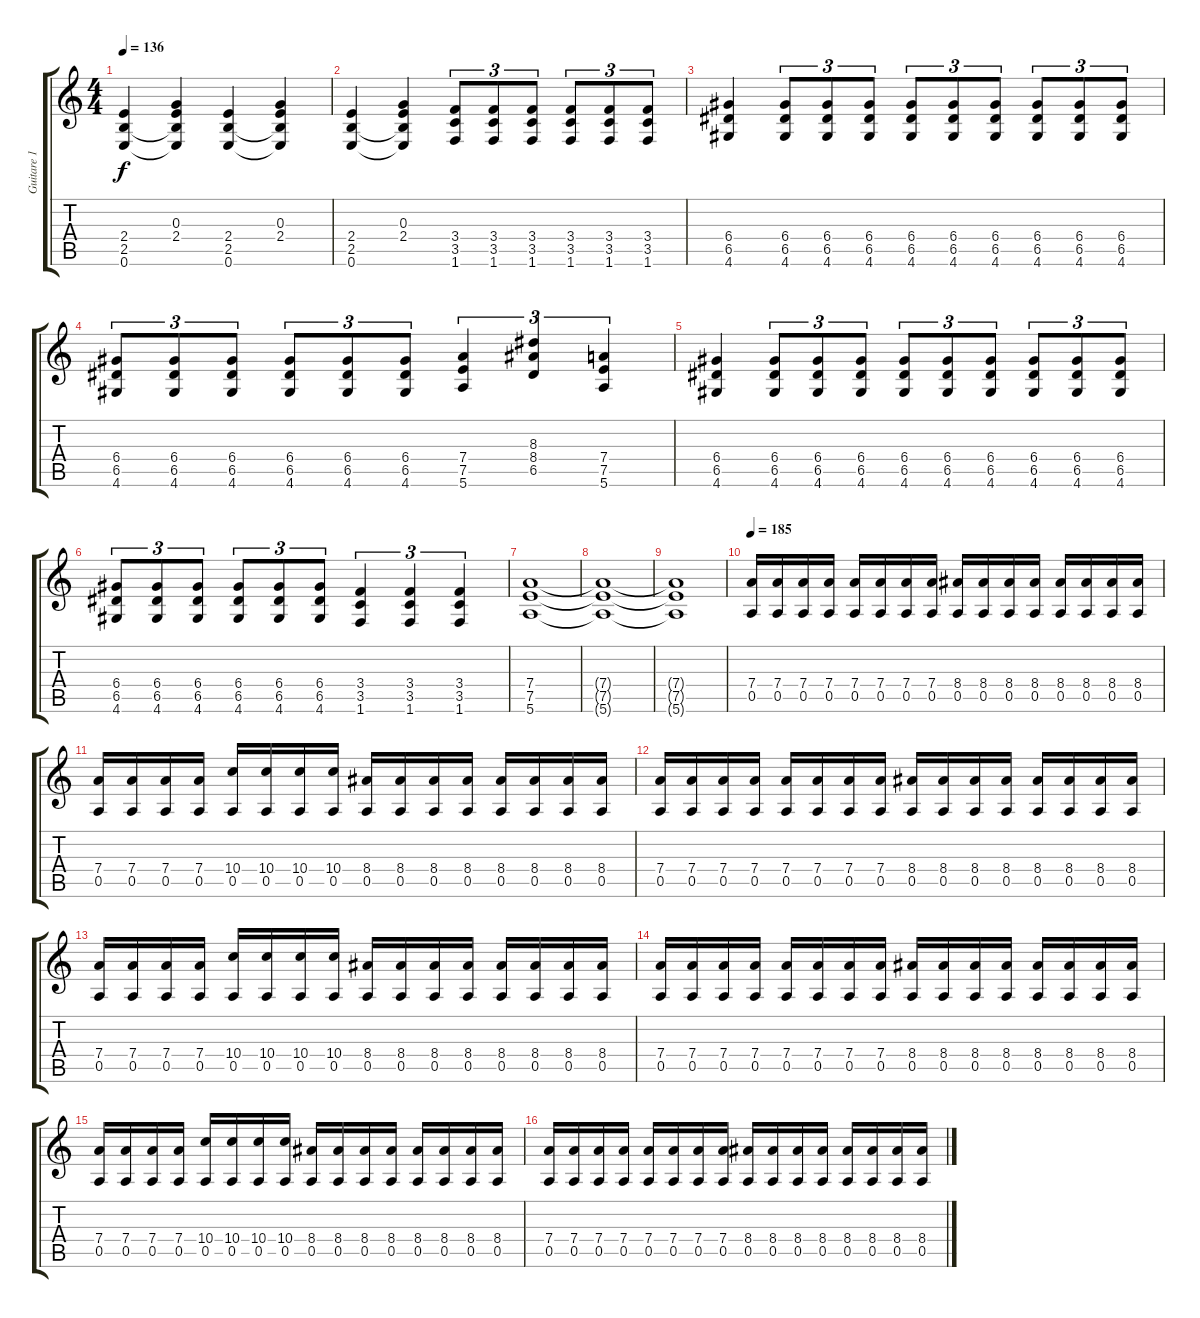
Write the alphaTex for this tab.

\track ("Guitare 1" "Guitare 1") {instrument distortionguitar}
\staff {score tabs}
\tuning (E4 B3 G3 D3 A2 E2) {hide}
\ts (4 4)
\tempo 136
\clef g2
\ks c
(2.4 2.5 0.6).4{dy f} (0.3 2.4 2.5{t} 0.6{t}).4 (2.4 2.5 0.6).4 (0.3 2.4 2.5{t} 0.6{t}).4 |
(2.4 2.5 0.6).4 (0.3 2.4 2.5{t} 0.6{t}).4 (3.4 3.5 1.6).8{tu (3 2)} (3.4 3.5 1.6).8{tu (3 2)} (3.4 3.5 1.6).8{tu (3 2)} (3.4 3.5 1.6).8{tu (3 2)} (3.4 3.5 1.6).8{tu (3 2)} (3.4 3.5 1.6).8{tu (3 2)} |
(6.4 6.5 4.6).4 (6.4 6.5 4.6).8{tu (3 2)} (6.4 6.5 4.6).8{tu (3 2)} (6.4 6.5 4.6).8{tu (3 2)} (6.4 6.5 4.6).8{tu (3 2)} (6.4 6.5 4.6).8{tu (3 2)} (6.4 6.5 4.6).8{tu (3 2)} (6.4 6.5 4.6).8{tu (3 2)} (6.4 6.5 4.6).8{tu (3 2)} (6.4 6.5 4.6).8{tu (3 2)} |
(6.4 6.5 4.6).8{tu (3 2)} (6.4 6.5 4.6).8{tu (3 2)} (6.4 6.5 4.6).8{tu (3 2)} (6.4 6.5 4.6).8{tu (3 2)} (6.4 6.5 4.6).8{tu (3 2)} (6.4 6.5 4.6).8{tu (3 2)} (7.4 7.5 5.6).4{tu (3 2)} (8.3 8.4 6.5).4{tu (3 2)} (7.4 7.5 5.6).4{tu (3 2)} |
(6.4 6.5 4.6).4 (6.4 6.5 4.6).8{tu (3 2)} (6.4 6.5 4.6).8{tu (3 2)} (6.4 6.5 4.6).8{tu (3 2)} (6.4 6.5 4.6).8{tu (3 2)} (6.4 6.5 4.6).8{tu (3 2)} (6.4 6.5 4.6).8{tu (3 2)} (6.4 6.5 4.6).8{tu (3 2)} (6.4 6.5 4.6).8{tu (3 2)} (6.4 6.5 4.6).8{tu (3 2)} |
(6.4 6.5 4.6).8{tu (3 2)} (6.4 6.5 4.6).8{tu (3 2)} (6.4 6.5 4.6).8{tu (3 2)} (6.4 6.5 4.6).8{tu (3 2)} (6.4 6.5 4.6).8{tu (3 2)} (6.4 6.5 4.6).8{tu (3 2)} (3.4 3.5 1.6).4{tu (3 2)} (3.4 3.5 1.6).4{tu (3 2)} (3.4 3.5 1.6).4{tu (3 2)} |
(7.4 7.5 5.6).1 |
(7.4{t} 7.5{t} 5.6{t}).1 |
(7.4{t} 7.5{t} 5.6{t}).1 |
\tempo 185
(7.4 0.5).16 (7.4 0.5).16 (7.4 0.5).16 (7.4 0.5).16 (7.4 0.5).16 (7.4 0.5).16 (7.4 0.5).16 (7.4 0.5).16 (8.4 0.5).16 (8.4 0.5).16 (8.4 0.5).16 (8.4 0.5).16 (8.4 0.5).16 (8.4 0.5).16 (8.4 0.5).16 (8.4 0.5).16 |
(7.4 0.5).16 (7.4 0.5).16 (7.4 0.5).16 (7.4 0.5).16 (10.4 0.5).16 (10.4 0.5).16 (10.4 0.5).16 (10.4 0.5).16 (8.4 0.5).16 (8.4 0.5).16 (8.4 0.5).16 (8.4 0.5).16 (8.4 0.5).16 (8.4 0.5).16 (8.4 0.5).16 (8.4 0.5).16 |
(7.4 0.5).16 (7.4 0.5).16 (7.4 0.5).16 (7.4 0.5).16 (7.4 0.5).16 (7.4 0.5).16 (7.4 0.5).16 (7.4 0.5).16 (8.4 0.5).16 (8.4 0.5).16 (8.4 0.5).16 (8.4 0.5).16 (8.4 0.5).16 (8.4 0.5).16 (8.4 0.5).16 (8.4 0.5).16 |
(7.4 0.5).16 (7.4 0.5).16 (7.4 0.5).16 (7.4 0.5).16 (10.4 0.5).16 (10.4 0.5).16 (10.4 0.5).16 (10.4 0.5).16 (8.4 0.5).16 (8.4 0.5).16 (8.4 0.5).16 (8.4 0.5).16 (8.4 0.5).16 (8.4 0.5).16 (8.4 0.5).16 (8.4 0.5).16 |
(7.4 0.5).16 (7.4 0.5).16 (7.4 0.5).16 (7.4 0.5).16 (7.4 0.5).16 (7.4 0.5).16 (7.4 0.5).16 (7.4 0.5).16 (8.4 0.5).16 (8.4 0.5).16 (8.4 0.5).16 (8.4 0.5).16 (8.4 0.5).16 (8.4 0.5).16 (8.4 0.5).16 (8.4 0.5).16 |
(7.4 0.5).16 (7.4 0.5).16 (7.4 0.5).16 (7.4 0.5).16 (10.4 0.5).16 (10.4 0.5).16 (10.4 0.5).16 (10.4 0.5).16 (8.4 0.5).16 (8.4 0.5).16 (8.4 0.5).16 (8.4 0.5).16 (8.4 0.5).16 (8.4 0.5).16 (8.4 0.5).16 (8.4 0.5).16 |
(7.4 0.5).16 (7.4 0.5).16 (7.4 0.5).16 (7.4 0.5).16 (7.4 0.5).16 (7.4 0.5).16 (7.4 0.5).16 (7.4 0.5).16 (8.4 0.5).16 (8.4 0.5).16 (8.4 0.5).16 (8.4 0.5).16 (8.4 0.5).16 (8.4 0.5).16 (8.4 0.5).16 (8.4 0.5).16
